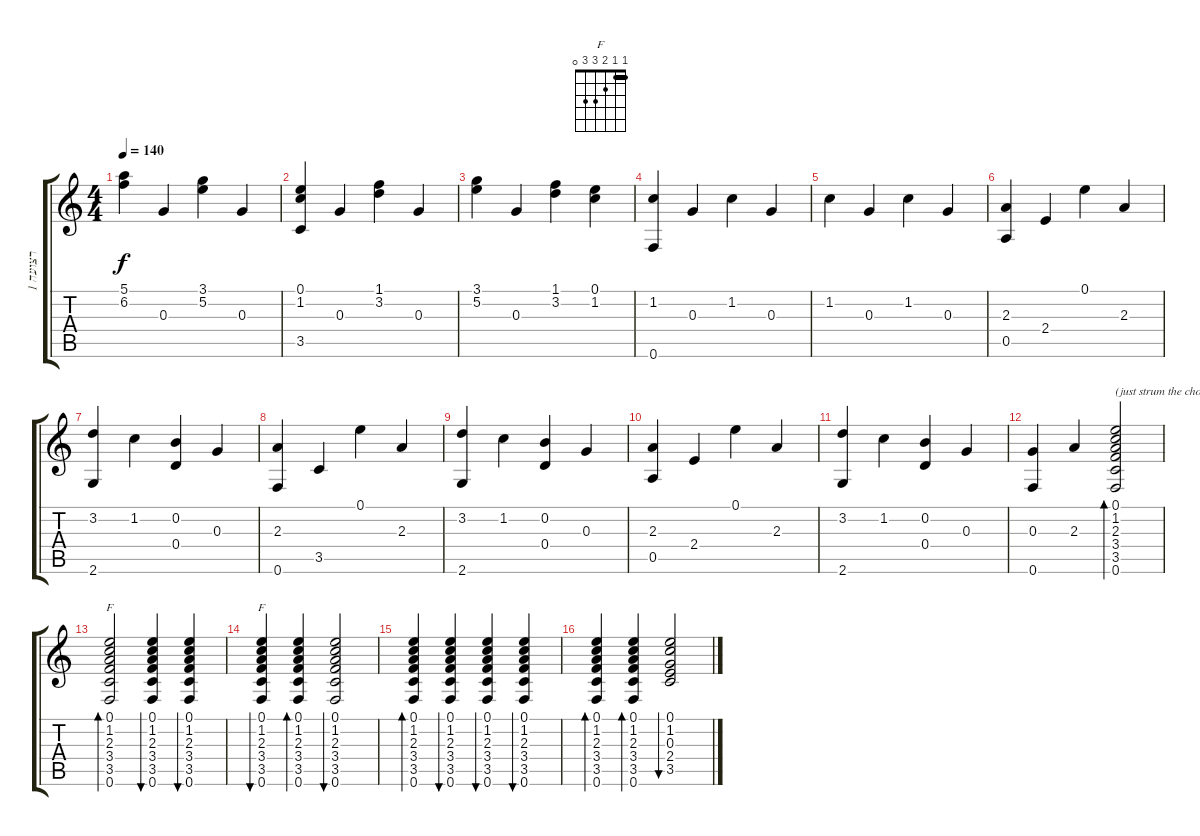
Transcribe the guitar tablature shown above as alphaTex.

\track ("רצועה 1" "רצועה 1") {instrument acousticguitarsteel}
\staff {score tabs}
\tuning (E4 B3 G3 D3 A2 F2) {hide}
\chord ("F" x x x x x x)
\chord ("F" 1 1 2 3 3 0) {barre 1}
\ts (4 4)
\tempo 140
\clef g2
\ks c
(5.1 6.2).4{dy f} 0.3.4 (3.1 5.2).4 0.3.4 |
(0.1 1.2 3.5).4 0.3.4 (1.1 3.2).4 0.3.4 |
(3.1 5.2).4 0.3.4 (1.1 3.2).4 (0.1 1.2).4 |
(1.2 0.6).4 0.3.4 1.2.4 0.3.4 |
1.2.4 0.3.4 1.2.4 0.3.4 |
(2.3 0.5).4 2.4.4 0.1.4 2.3.4 |
(3.2 2.6).4 1.2.4 (0.2 0.4).4 0.3.4 |
(2.3 0.6).4 3.5.4 0.1.4 2.3.4 |
(3.2 2.6).4 1.2.4 (0.2 0.4).4 0.3.4 |
(2.3 0.5).4 2.4.4 0.1.4 2.3.4 |
(3.2 2.6).4 1.2.4 (0.2 0.4).4 0.3.4 |
(0.3 0.6).4 2.3.4 (0.1 1.2 2.3 3.4 3.5 0.6).2{bd 240 txt "(just strum the chord like Sungha does)"} |
(0.1 1.2 2.3 3.4 3.5 0.6).2{bd 60 ch "F"} (0.1 1.2 2.3 3.4 3.5 0.6).4{bu 60} (0.1 1.2 2.3 3.4 3.5 0.6).4{bu 60} |
(0.1 1.2 2.3 3.4 3.5 0.6).4{bu 60 ch "F"} (0.1 1.2 2.3 3.4 3.5 0.6).4{bd 60} (0.1 1.2 2.3 3.4 3.5 0.6).2{bu 480} |
(0.1 1.2 2.3 3.4 3.5 0.6).4{bd 60} (0.1 1.2 2.3 3.4 3.5 0.6).4{bu 60} (0.1 1.2 2.3 3.4 3.5 0.6).4{bu 60} (0.1 1.2 2.3 3.4 3.5 0.6).4{bu 60} |
(0.1 1.2 2.3 3.4 3.5 0.6).4{bd 60} (0.1 1.2 2.3 3.4 3.5 0.6).4{bd 60} (0.1 1.2 0.3 2.4 3.5).2{bu 480}
